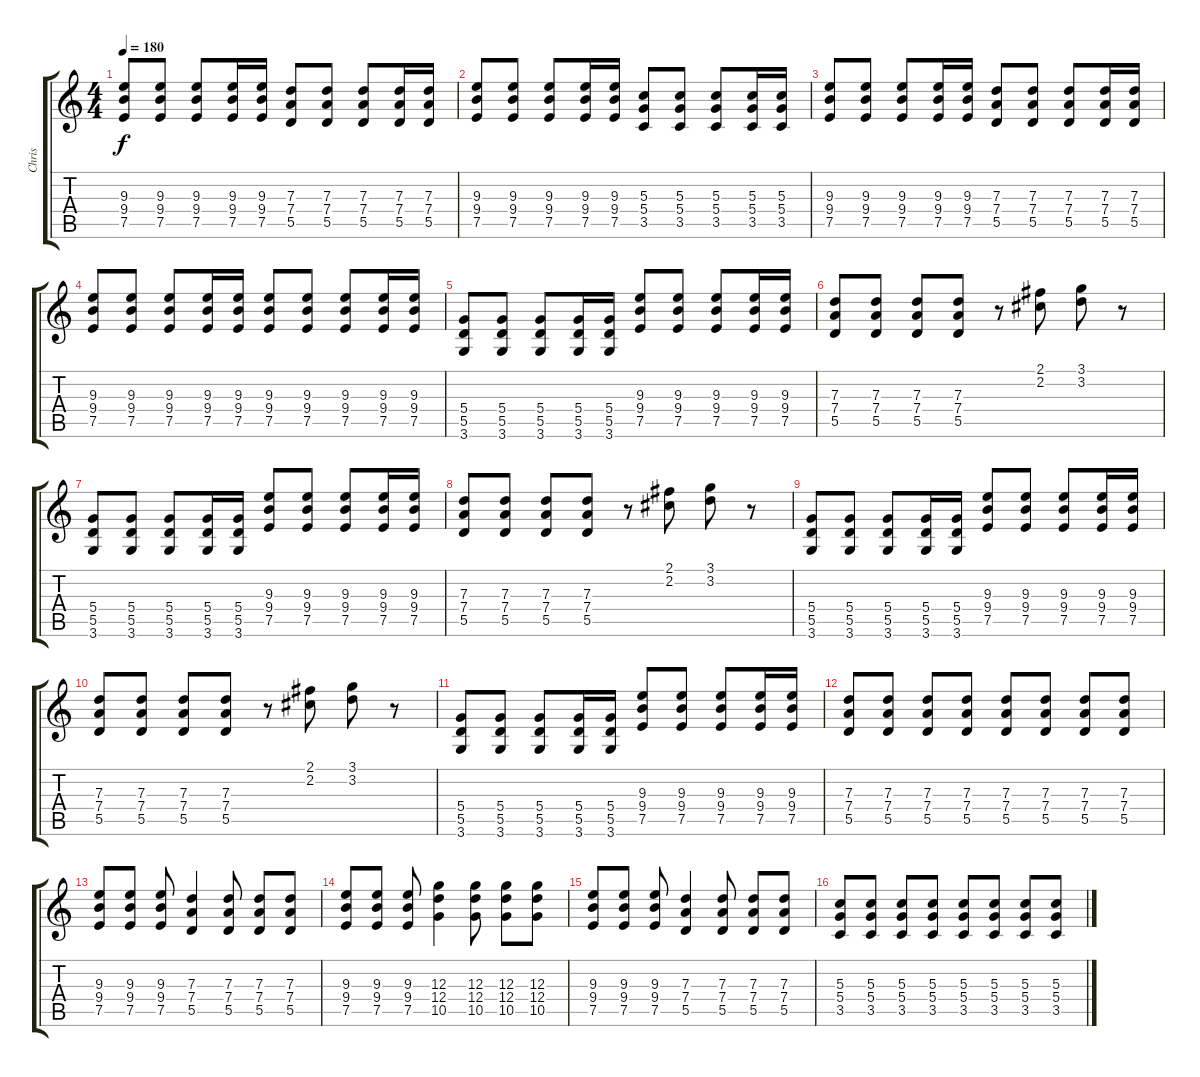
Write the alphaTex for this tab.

\track ("Chris" "Chris") {instrument distortionguitar}
\staff {score tabs}
\tuning (E4 B3 G3 D3 A2 E2) {hide}
\ts (4 4)
\tempo 180
\clef g2
\ks c
(9.3 9.4 7.5).8{dy f} (9.3 9.4 7.5).8 (9.3 9.4 7.5).8 (9.3 9.4 7.5).16 (9.3 9.4 7.5).16 (7.3 7.4 5.5).8 (7.3 7.4 5.5).8 (7.3 7.4 5.5).8 (7.3 7.4 5.5).16 (7.3 7.4 5.5).16 |
(9.3 9.4 7.5).8 (9.3 9.4 7.5).8 (9.3 9.4 7.5).8 (9.3 9.4 7.5).16 (9.3 9.4 7.5).16 (5.3 5.4 3.5).8 (5.3 5.4 3.5).8 (5.3 5.4 3.5).8 (5.3 5.4 3.5).16 (5.3 5.4 3.5).16 |
(9.3 9.4 7.5).8 (9.3 9.4 7.5).8 (9.3 9.4 7.5).8 (9.3 9.4 7.5).16 (9.3 9.4 7.5).16 (7.3 7.4 5.5).8 (7.3 7.4 5.5).8 (7.3 7.4 5.5).8 (7.3 7.4 5.5).16 (7.3 7.4 5.5).16 |
(9.3 9.4 7.5).8 (9.3 9.4 7.5).8 (9.3 9.4 7.5).8 (9.3 9.4 7.5).16 (9.3 9.4 7.5).16 (9.3 9.4 7.5).8 (9.3 9.4 7.5).8 (9.3 9.4 7.5).8 (9.3 9.4 7.5).16 (9.3 9.4 7.5).16 |
(5.4 5.5 3.6).8 (5.4 5.5 3.6).8 (5.4 5.5 3.6).8 (5.4 5.5 3.6).16 (5.4 5.5 3.6).16 (9.3 9.4 7.5).8 (9.3 9.4 7.5).8 (9.3 9.4 7.5).8 (9.3 9.4 7.5).16 (9.3 9.4 7.5).16 |
(7.3 7.4 5.5).8 (7.3 7.4 5.5).8 (7.3 7.4 5.5).8 (7.3 7.4 5.5).8 r.8 (2.1 2.2).8 (3.1 3.2).8 r.8 |
(5.4 5.5 3.6).8 (5.4 5.5 3.6).8 (5.4 5.5 3.6).8 (5.4 5.5 3.6).16 (5.4 5.5 3.6).16 (9.3 9.4 7.5).8 (9.3 9.4 7.5).8 (9.3 9.4 7.5).8 (9.3 9.4 7.5).16 (9.3 9.4 7.5).16 |
(7.3 7.4 5.5).8 (7.3 7.4 5.5).8 (7.3 7.4 5.5).8 (7.3 7.4 5.5).8 r.8 (2.1 2.2).8 (3.1 3.2).8 r.8 |
(5.4 5.5 3.6).8 (5.4 5.5 3.6).8 (5.4 5.5 3.6).8 (5.4 5.5 3.6).16 (5.4 5.5 3.6).16 (9.3 9.4 7.5).8 (9.3 9.4 7.5).8 (9.3 9.4 7.5).8 (9.3 9.4 7.5).16 (9.3 9.4 7.5).16 |
(7.3 7.4 5.5).8 (7.3 7.4 5.5).8 (7.3 7.4 5.5).8 (7.3 7.4 5.5).8 r.8 (2.1 2.2).8 (3.1 3.2).8 r.8 |
(5.4 5.5 3.6).8 (5.4 5.5 3.6).8 (5.4 5.5 3.6).8 (5.4 5.5 3.6).16 (5.4 5.5 3.6).16 (9.3 9.4 7.5).8 (9.3 9.4 7.5).8 (9.3 9.4 7.5).8 (9.3 9.4 7.5).16 (9.3 9.4 7.5).16 |
(7.3 7.4 5.5).8 (7.3 7.4 5.5).8 (7.3 7.4 5.5).8 (7.3 7.4 5.5).8 (7.3 7.4 5.5).8 (7.3 7.4 5.5).8 (7.3 7.4 5.5).8 (7.3 7.4 5.5).8 |
(9.3 9.4 7.5).8 (9.3 9.4 7.5).8 (9.3 9.4 7.5).8 (7.3 7.4 5.5).4 (7.3 7.4 5.5).8 (7.3 7.4 5.5).8 (7.3 7.4 5.5).8 |
(9.3 9.4 7.5).8 (9.3 9.4 7.5).8 (9.3 9.4 7.5).8 (12.3 12.4 10.5).4 (12.3 12.4 10.5).8 (12.3 12.4 10.5).8 (12.3 12.4 10.5).8 |
(9.3 9.4 7.5).8 (9.3 9.4 7.5).8 (9.3 9.4 7.5).8 (7.3 7.4 5.5).4 (7.3 7.4 5.5).8 (7.3 7.4 5.5).8 (7.3 7.4 5.5).8 |
(5.3 5.4 3.5).8 (5.3 5.4 3.5).8 (5.3 5.4 3.5).8 (5.3 5.4 3.5).8 (5.3 5.4 3.5).8 (5.3 5.4 3.5).8 (5.3 5.4 3.5).8 (5.3 5.4 3.5).8
